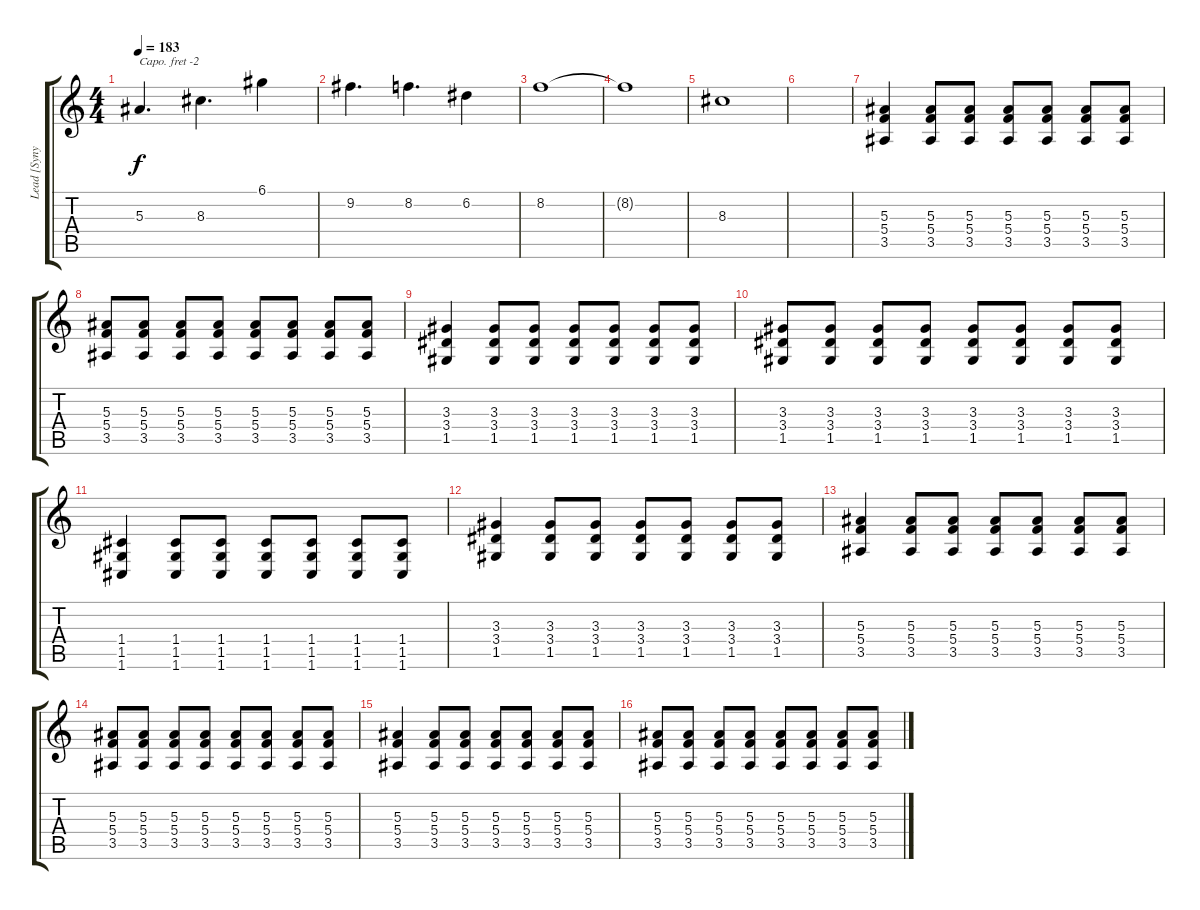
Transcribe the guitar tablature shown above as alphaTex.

\track ("Lead [Synyster Gates]" "Lead [Syny") {instrument distortionguitar}
\staff {score tabs}
\capo -2
\tuning (E4 B3 G3 D3 A2 D2) {hide}
\ts (4 4)
\tempo 183
\clef g2
\ks c
5.3.4{d dy f} 8.3.4{d} 6.1.4 |
9.2.4{d} 8.2.4{d} 6.2.4 |
8.2.1 |
8.2{t}.1 |
8.3.1 |
|
(5.3 5.4 3.5).4 (5.3 5.4 3.5).8 (5.3 5.4 3.5).8 (5.3 5.4 3.5).8 (5.3 5.4 3.5).8 (5.3 5.4 3.5).8 (5.3 5.4 3.5).8 |
(5.3 5.4 3.5).8 (5.3 5.4 3.5).8 (5.3 5.4 3.5).8 (5.3 5.4 3.5).8 (5.3 5.4 3.5).8 (5.3 5.4 3.5).8 (5.3 5.4 3.5).8 (5.3 5.4 3.5).8 |
(3.3 3.4 1.5).4 (3.3 3.4 1.5).8 (3.3 3.4 1.5).8 (3.3 3.4 1.5).8 (3.3 3.4 1.5).8 (3.3 3.4 1.5).8 (3.3 3.4 1.5).8 |
(3.3 3.4 1.5).8 (3.3 3.4 1.5).8 (3.3 3.4 1.5).8 (3.3 3.4 1.5).8 (3.3 3.4 1.5).8 (3.3 3.4 1.5).8 (3.3 3.4 1.5).8 (3.3 3.4 1.5).8 |
(1.4 1.5 1.6).4 (1.4 1.5 1.6).8 (1.4 1.5 1.6).8 (1.4 1.5 1.6).8 (1.4 1.5 1.6).8 (1.4 1.5 1.6).8 (1.4 1.5 1.6).8 |
(3.3 3.4 1.5).4 (3.3 3.4 1.5).8 (3.3 3.4 1.5).8 (3.3 3.4 1.5).8 (3.3 3.4 1.5).8 (3.3 3.4 1.5).8 (3.3 3.4 1.5).8 |
(5.3 5.4 3.5).4 (5.3 5.4 3.5).8 (5.3 5.4 3.5).8 (5.3 5.4 3.5).8 (5.3 5.4 3.5).8 (5.3 5.4 3.5).8 (5.3 5.4 3.5).8 |
(5.3 5.4 3.5).8 (5.3 5.4 3.5).8 (5.3 5.4 3.5).8 (5.3 5.4 3.5).8 (5.3 5.4 3.5).8 (5.3 5.4 3.5).8 (5.3 5.4 3.5).8 (5.3 5.4 3.5).8 |
(5.3 5.4 3.5).4 (5.3 5.4 3.5).8 (5.3 5.4 3.5).8 (5.3 5.4 3.5).8 (5.3 5.4 3.5).8 (5.3 5.4 3.5).8 (5.3 5.4 3.5).8 |
(5.3 5.4 3.5).8 (5.3 5.4 3.5).8 (5.3 5.4 3.5).8 (5.3 5.4 3.5).8 (5.3 5.4 3.5).8 (5.3 5.4 3.5).8 (5.3 5.4 3.5).8 (5.3 5.4 3.5).8
